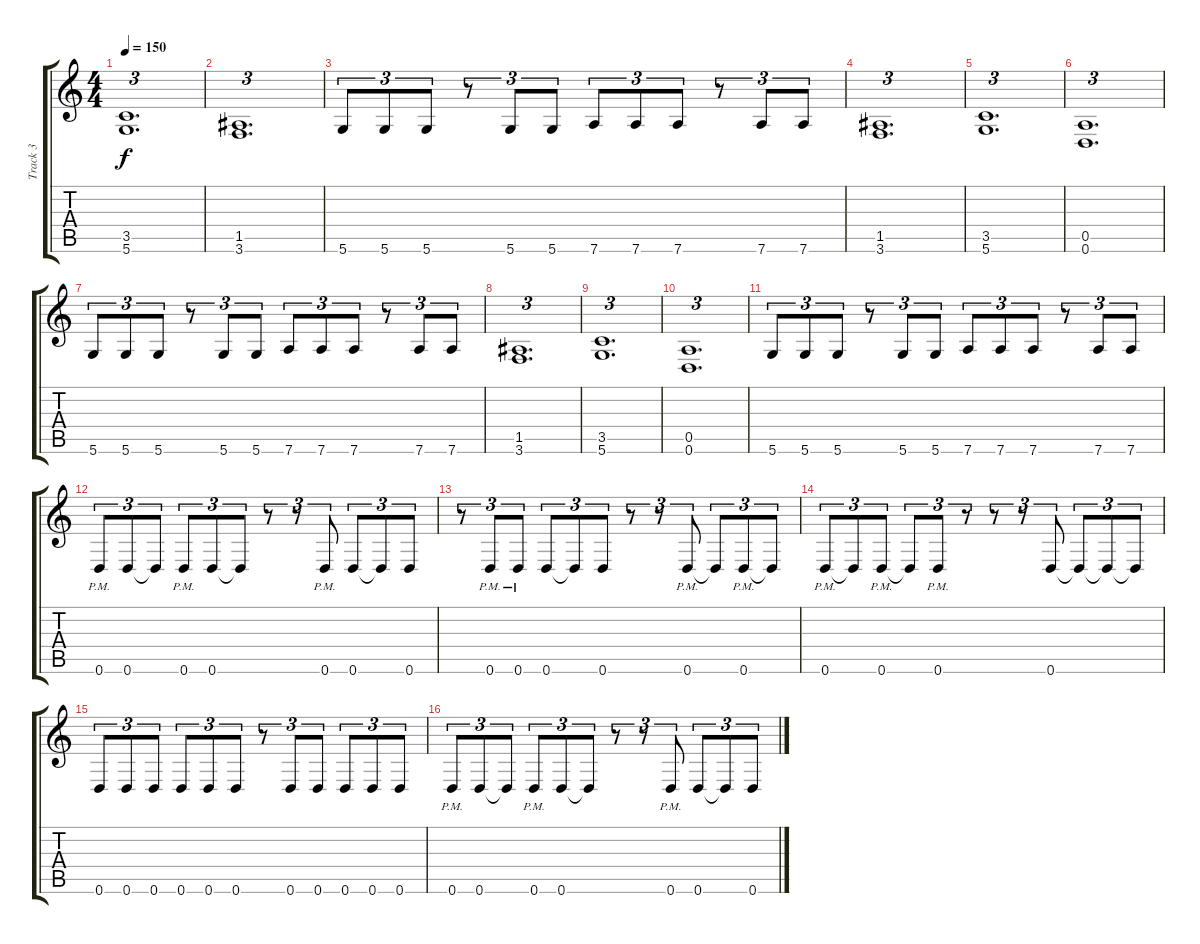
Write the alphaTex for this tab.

\track ("Track 3" "Track 3") {instrument distortionguitar}
\staff {score tabs}
\tuning (E4 B3 G3 D3 A2 D2) {hide}
\ts (4 4)
\tempo 150
\clef g2
\ks c
(3.5 5.6).1{d tu (3 2) dy f} |
(1.5 3.6).1{d tu (3 2)} |
5.6.8{tu (3 2)} 5.6.8{tu (3 2)} 5.6.8{tu (3 2)} r.8{tu (3 2)} 5.6.8{tu (3 2)} 5.6.8{tu (3 2)} 7.6.8{tu (3 2)} 7.6.8{tu (3 2)} 7.6.8{tu (3 2)} r.8{tu (3 2)} 7.6.8{tu (3 2)} 7.6.8{tu (3 2)} |
(1.5 3.6).1{d tu (3 2)} |
(3.5 5.6).1{d tu (3 2)} |
(0.5 0.6).1{d tu (3 2)} |
5.6.8{tu (3 2)} 5.6.8{tu (3 2)} 5.6.8{tu (3 2)} r.8{tu (3 2)} 5.6.8{tu (3 2)} 5.6.8{tu (3 2)} 7.6.8{tu (3 2)} 7.6.8{tu (3 2)} 7.6.8{tu (3 2)} r.8{tu (3 2)} 7.6.8{tu (3 2)} 7.6.8{tu (3 2)} |
(1.5 3.6).1{d tu (3 2)} |
(3.5 5.6).1{d tu (3 2)} |
(0.5 0.6).1{d tu (3 2)} |
5.6.8{tu (3 2)} 5.6.8{tu (3 2)} 5.6.8{tu (3 2)} r.8{tu (3 2)} 5.6.8{tu (3 2)} 5.6.8{tu (3 2)} 7.6.8{tu (3 2)} 7.6.8{tu (3 2)} 7.6.8{tu (3 2)} r.8{tu (3 2)} 7.6.8{tu (3 2)} 7.6.8{tu (3 2)} |
0.6{pm}.8{tu (3 2)} 0.6.8{tu (3 2)} 0.6{t}.8{tu (3 2)} 0.6{pm}.8{tu (3 2)} 0.6.8{tu (3 2)} 0.6{t}.8{tu (3 2)} r.8{tu (3 2)} r.8{tu (3 2)} 0.6{pm}.8{tu (3 2)} 0.6.8{tu (3 2)} 0.6{t}.8{tu (3 2)} 0.6.8{tu (3 2)} |
r.8{tu (3 2)} 0.6{pm}.8{tu (3 2)} 0.6{pm}.8{tu (3 2)} 0.6.8{tu (3 2)} 0.6{t}.8{tu (3 2)} 0.6.8{tu (3 2)} r.8{tu (3 2)} r.8{tu (3 2)} 0.6{pm}.8{tu (3 2)} 0.6{t}.8{tu (3 2)} 0.6{pm}.8{tu (3 2)} 0.6{t}.8{tu (3 2)} |
0.6{pm}.8{tu (3 2)} 0.6{t}.8{tu (3 2)} 0.6{pm}.8{tu (3 2)} 0.6{t}.8{tu (3 2)} 0.6{pm}.8{tu (3 2)} r.8{tu (3 2)} r.8{tu (3 2)} r.8{tu (3 2)} 0.6.8{tu (3 2)} 0.6{t}.8{tu (3 2)} 0.6{t}.8{tu (3 2)} 0.6{t}.8{tu (3 2)} |
0.6.8{tu (3 2)} 0.6.8{tu (3 2)} 0.6.8{tu (3 2)} 0.6.8{tu (3 2)} 0.6.8{tu (3 2)} 0.6.8{tu (3 2)} r.8{tu (3 2)} 0.6.8{tu (3 2)} 0.6.8{tu (3 2)} 0.6.8{tu (3 2)} 0.6.8{tu (3 2)} 0.6.8{tu (3 2)} |
0.6{pm}.8{tu (3 2)} 0.6.8{tu (3 2)} 0.6{t}.8{tu (3 2)} 0.6{pm}.8{tu (3 2)} 0.6.8{tu (3 2)} 0.6{t}.8{tu (3 2)} r.8{tu (3 2)} r.8{tu (3 2)} 0.6{pm}.8{tu (3 2)} 0.6.8{tu (3 2)} 0.6{t}.8{tu (3 2)} 0.6.8{tu (3 2)}
